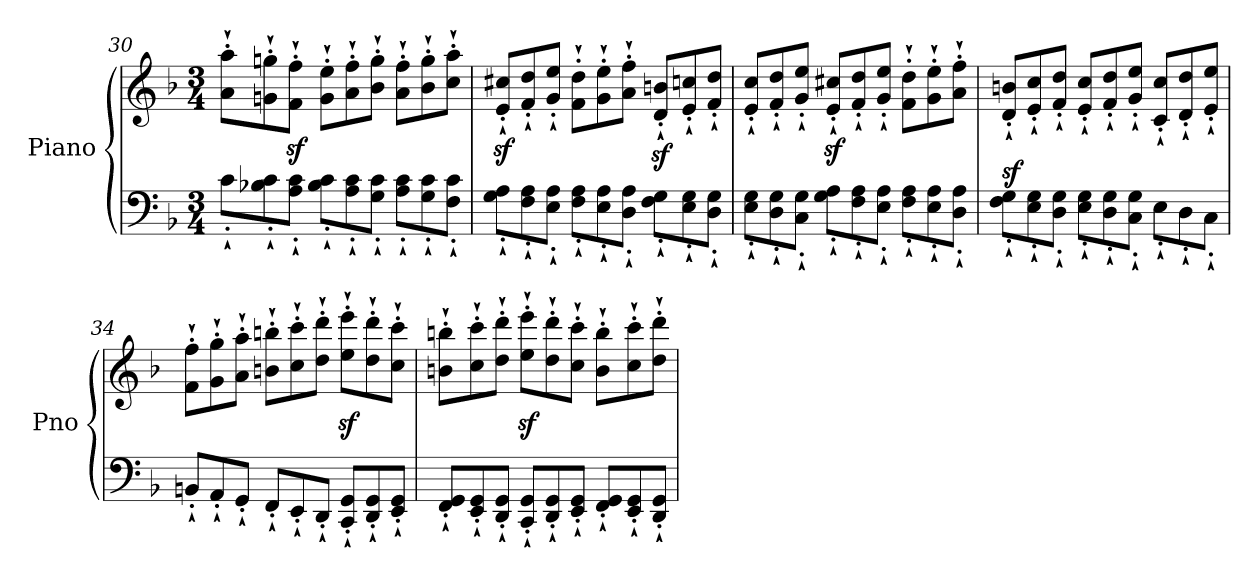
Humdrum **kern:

**kern	**kern	**dynam
*part1	*part1	*part1
*staff2	*staff1	*staff1/2
*I"Piano	*	*
*I'Pno	*	*
!!LO:LB:g=z
*clefF4	*clefG2	*
*k[b-]	*k[b-]	*
*M3/4	*M3/4	*
=30	=30	=30
*^	*	*
*	*Xtuplet	*Xtuplet	*
2.ryy	12c'`\L	12a\'` 12aa\'`L	.
.	12B-X\'` 12c\'`	12gn\'` 12ggn\'`	.
.	12A\'` 12c\'`J	12f\z<'` 12ff\z<'`J	.
.	12B-\'` 12c\'`L	12g\'` 12ee\'`L	.
.	12A\'` 12c\'`	12a\'` 12ff\'`	.
.	12G\'` 12c\'`J	12b-\'` 12gg\'`J	.
.	12A\'` 12c\'`L	12a\'` 12ff\'`L	.
.	12G\'` 12c\'`	12b-\'` 12gg\'`	.
.	12F\'` 12c\'`J	12cc\'` 12aa\'`J	.
=31	=31	=31	=31
2.ryy	12G\'` 12A\'`L	12e/z<'` 12cc#X/z<'`L	.
.	12F\'` 12A\'`	12f/'` 12dd/'`	.
.	12E\'` 12A\'`J	12g/'` 12ee/'`J	.
.	12F\'` 12A\'`L	12f\'` 12dd\'`L	.
.	12E\'` 12A\'`	12g\'` 12ee\'`	.
.	12D\'` 12A\'`J	12a\'` 12ff\'`J	.
.	12F\'` 12G\'`L	12d/z<'` 12bn/z<'`L	.
.	12E\'` 12G\'`	12e/'` 12ccn/'`	.
.	12D\'` 12G\'`J	12f/'` 12dd/'`J	.
=32	=32	=32	=32
2.ryy	12E\'` 12G\'`L	12e/'` 12cc/'`L	.
.	12D\'` 12G\'`	12f/'` 12dd/'`	.
.	12C\'` 12G\'`J	12g/'` 12ee/'`J	.
.	12G\'` 12A\'`L	12e/z<'` 12cc#X/z<'`L	.
.	12F\'` 12A\'`	12f/'` 12dd/'`	.
.	12E\'` 12A\'`J	12g/'` 12ee/'`J	.
.	12F\'` 12A\'`L	12f\'` 12dd\'`L	.
.	12E\'` 12A\'`	12g\'` 12ee\'`	.
.	12D\'` 12A\'`J	12a\'` 12ff\'`J	.
!!LO:LB:g=z
=33	=33	=33	=33
!	!	!	!LO:DY:a=2
2.ryy	12F\'` 12G\'`L	12d/'` 12bn/'`L	sf
.	12E\'` 12G\'`	12e/'` 12cc/'`	.
.	12D\'` 12G\'`J	12f/'` 12dd/'`J	.
.	12E\'` 12G\'`L	12e/'` 12cc/'`L	.
.	12D\'` 12G\'`	12f/'` 12dd/'`	.
.	12C\'` 12G\'`J	12g/'` 12ee/'`J	.
.	12E'`\L	12c/'` 12cc/'`L	.
.	12D'`\	12d/'` 12dd/'`	.
.	12C'`\J	12e/'` 12ee/'`J	.
!!LO:LB:g=z
=34	=34	=34	=34
2.ryy	12BBn'`/L	12f\'` 12ff\'`L	.
.	12AA'`/	12g\'` 12gg\'`	.
.	12GG'`/J	12a\'` 12aa\'`J	.
.	12FF'`/L	12bn\'` 12bbn\'`L	.
.	12EE'`/	12cc\'` 12ccc\'`	.
.	12DD'`/J	12dd\'` 12ddd\'`J	.
.	12CC/'` 12GG/'`L	12ee\z<'` 12eee\z<'`L	.
.	12DD/'` 12GG/'`	12dd\'` 12ddd\'`	.
.	12EE/'` 12GG/'`J	12cc\'` 12ccc\'`J	.
=35	=35	=35	=35
2.ryy	12FF/'` 12GG/'`L	12bn\'` 12bbn\'`L	.
.	12EE/'` 12GG/'`	12cc\'` 12ccc\'`	.
.	12DD/'` 12GG/'`J	12dd\'` 12ddd\'`J	.
.	12CC/'` 12GG/'`L	12ee\z<'` 12eee\z<'`L	.
.	12DD/'` 12GG/'`	12dd\'` 12ddd\'`	.
.	12EE/'` 12GG/'`J	12cc\'` 12ccc\'`J	.
.	12FF/'` 12GG/'`L	12b\'` 12bb\'`L	.
.	12EE/'` 12GG/'`	12cc\'` 12ccc\'`	.
.	12DD/'` 12GG/'`J	12dd\'` 12ddd\'`J	.
*v	*v	*	*
=	=	=
*-	*-	*-
